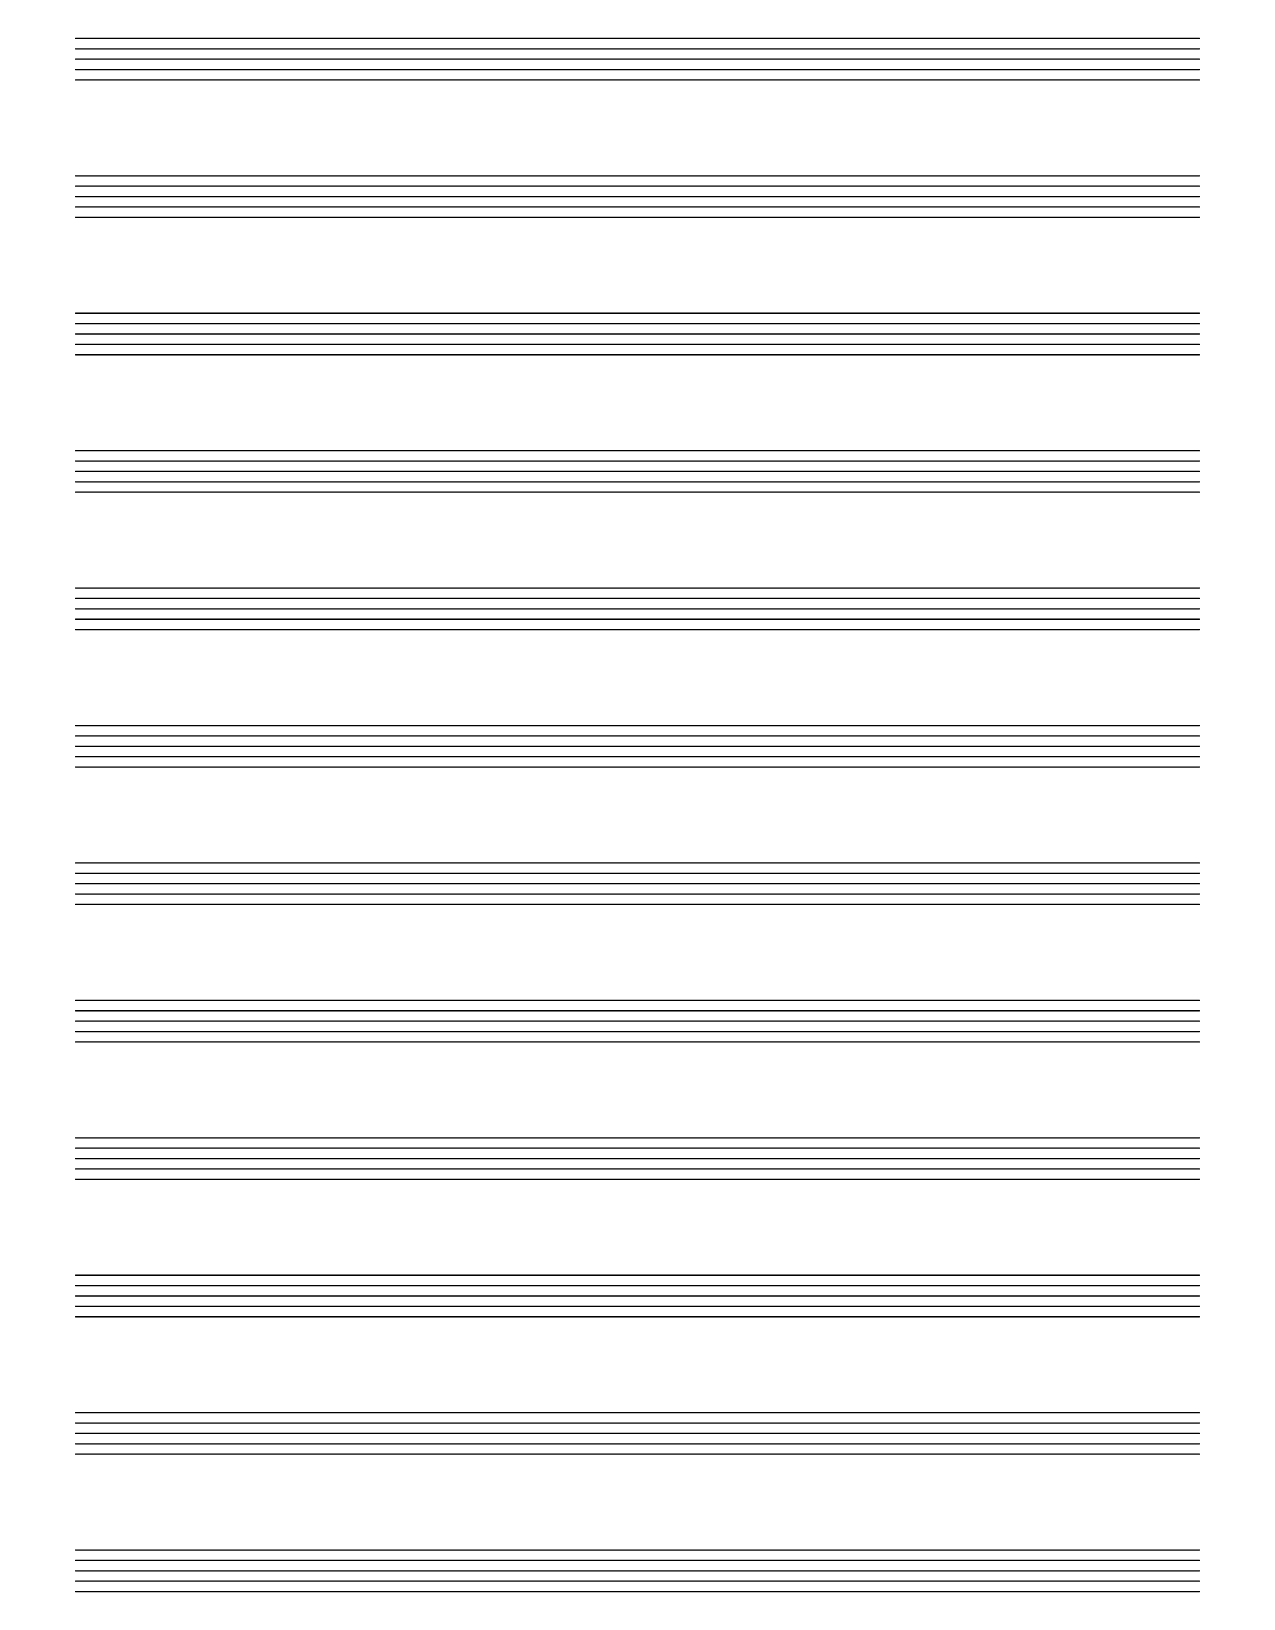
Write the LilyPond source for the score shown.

%% Do not edit this file; it is auto-generated from LSR http://lsr.dsi.unimi.it
%% This file is in the public domain.
\version "2.11.38"

\header {
  lsrtags = "staff-notation, editorial-and-educational-use, contexts-and-engravers, paper-and-layout"
 texidoc = "
To create blank staves, you must generate empty measures, removing also
from the @code{Score} context the @code{Bar_number_engraver}, and from
the @code{Staff} context the @code{Time_signature_engraver}, the
@code{Clef_engraver} and the @code{Bar_engraver}. 
" }
% begin verbatim
#(set-global-staff-size 20)

\score {
  { 
    \repeat unfold 12 { s1 \break } 
  }
  \layout {
    indent = 0\in
    \context {
      \Staff
      \remove "Time_signature_engraver"
      \remove "Clef_engraver"
      \remove "Bar_engraver"
    }
    \context {
      \Score
      \remove "Bar_number_engraver"
    }
  }
}

\paper {
  #(set-paper-size "letter")
  ragged-last-bottom = ##f
  line-width = 7.5\in
  left-margin = 0.5\in
  bottom-margin = 0.25\in
  top-margin = 0.25\in
}
